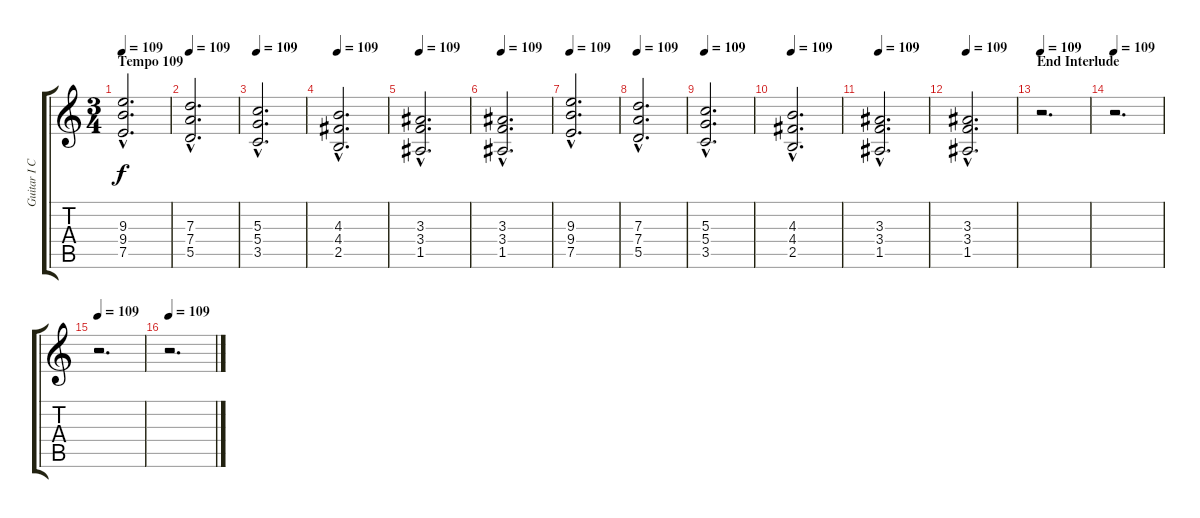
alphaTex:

\track ("Guitar I Clean/Over/Dist" "Guitar I C") {instrument overdrivenguitar}
\staff {score tabs}
\tuning (E4 B3 G3 D3 A2 E2) {hide}
\ts (3 4)
\section ("" "Tempo 109")
\tempo 109
\clef g2
\ks c
(9.3{hac} 9.4{hac} 7.5{hac}).2{d dy f volume 13 balance 12 instrument distortionguitar} |
\tempo 109
(7.3{hac} 7.4{hac} 5.5{hac}).2{d instrument distortionguitar} |
\tempo 109
(5.3{hac} 5.4{hac} 3.5{hac}).2{d instrument distortionguitar} |
\tempo 109
(4.3{hac} 4.4{hac} 2.5{hac}).2{d instrument distortionguitar} |
\tempo 109
(3.3{hac} 3.4{hac} 1.5{hac}).2{d instrument distortionguitar} |
\tempo 109
(3.3{hac} 3.4{hac} 1.5{hac}).2{d instrument distortionguitar} |
\tempo 109
(9.3{hac} 9.4{hac} 7.5{hac}).2{d instrument distortionguitar} |
\tempo 109
(7.3{hac} 7.4{hac} 5.5{hac}).2{d instrument distortionguitar} |
\tempo 109
(5.3{hac} 5.4{hac} 3.5{hac}).2{d instrument distortionguitar} |
\tempo 109
(4.3{hac} 4.4{hac} 2.5{hac}).2{d instrument distortionguitar} |
\tempo 109
(3.3{hac} 3.4{hac} 1.5{hac}).2{d instrument distortionguitar} |
\tempo 109
(3.3{hac} 3.4{hac} 1.5{hac}).2{d instrument distortionguitar} |
\section ("" "End Interlude")
\tempo 109
r.2{d} |
\tempo 109
r.2{d} |
\tempo 109
r.2{d} |
\tempo 109
r.2{d}
